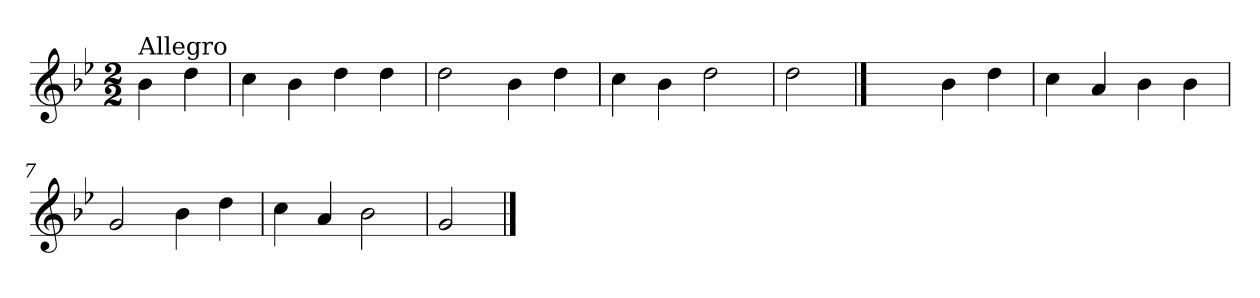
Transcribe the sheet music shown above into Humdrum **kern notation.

**kern
*part1
*staff1
*clefG2
*k[b-e-]
*B-:
*M2/2
=
!LO:TX:a:t=Allegro
4b-\
4dd\
=1
4cc\
4b-\
4dd\
4dd\
=2
2dd\
4b-\
4dd\
=3
4cc\
4b-\
2dd\
=4
2dd\
==5
2ryy
4b-\
4dd\
!!LO:LB:g=z
=6
4cc\
4a/
4b-\
4b-\
=7
2g/
4b-\
4dd\
=8
4cc\
4a/
2b-\
=9
2g/
==
*-
